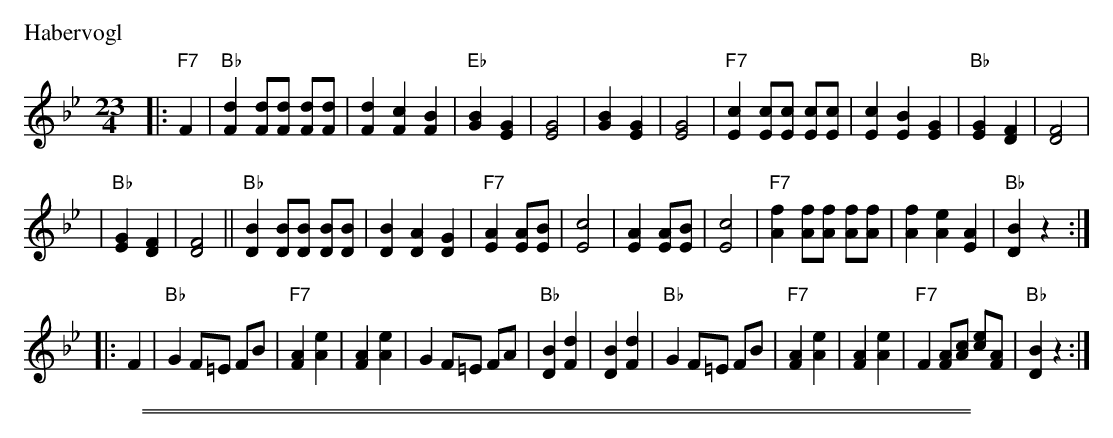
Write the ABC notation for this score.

X:1
P: Habervogl
M: 23/4
L: 1/8
K: Bb
|: "F7"F2 \
| "Bb"[d2F2] [dF][dF] [dF][dF] | [d2F2] [c2F2] [B2F2] \
| "Eb"[B2G2][G2E2] | [G4E4] | [B2G2][G2E2] | [G4E4] \
| "F7"[c2E2] [cE][cE] [cE][cE] | [c2E2] [B2E2] [G2E2] \
| "Bb"[G2E2][F2D2] | [F4D4] |
| "Bb"[G2E2][F2D2] | [F4D4] \
||"Bb"[B2D2] [BD][BD] [BD][BD] | [B2D2] [A2D2] [G2D2] \
| "F7"[A2E2][AE][BE] | [c4E4] | [A2E2][AE][BE] | [c4E4] \
| "F7"[f2A2] [fA][fA] [fA][fA] | [f2A2] [e2A2] [A2E2] | "Bb"[B2D2] z2 :|
|: F2 \
| "Bb"G2 F=E FB | "F7"[A2F2][e2A2] | [A2F2][e2A2] \
|     G2 F=E FA | "Bb"[B2D2][d2F2] | [B2D2][d2F2] \
| "Bb"G2 F=E FB | "F7"[A2F2][e2A2] | [A2F2][e2A2] \
| "F7"F2 [AF][cA] [ec][AF] | "Bb"[B2D2] z2 :|
